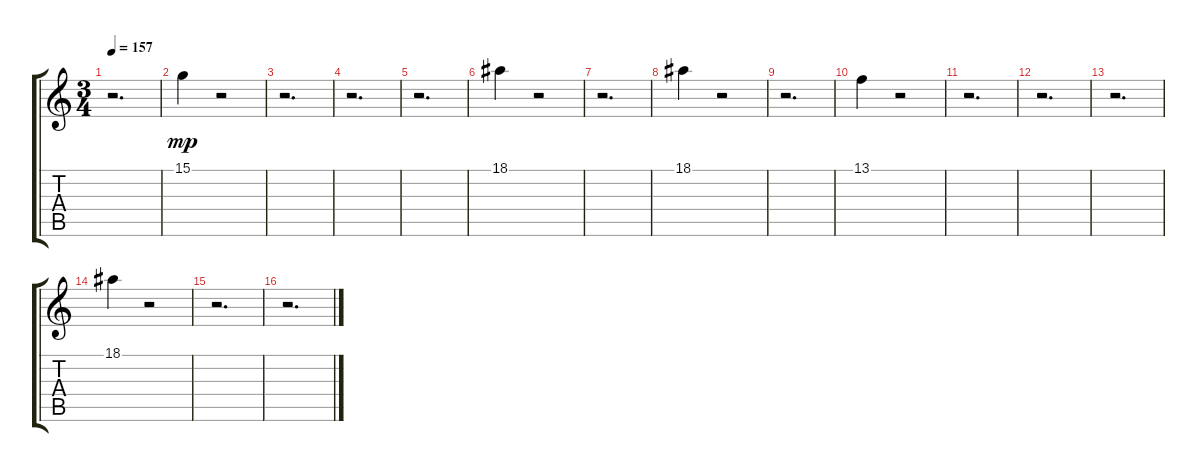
\track "" {instrument glockenspiel}
\staff {score tabs}
\tuning (E4 B3 G3 D3 A2 E2) {hide}
\ts (3 4)
\tempo 157
\clef g2
\ks c
r.2{d dy mp} |
15.1.4 r.2 |
r.2{d} |
r.2{d} |
r.2{d} |
18.1.4 r.2 |
r.2{d} |
18.1.4 r.2 |
r.2{d} |
13.1.4 r.2 |
r.2{d} |
r.2{d} |
r.2{d} |
18.1.4 r.2 |
r.2{d} |
r.2{d}
